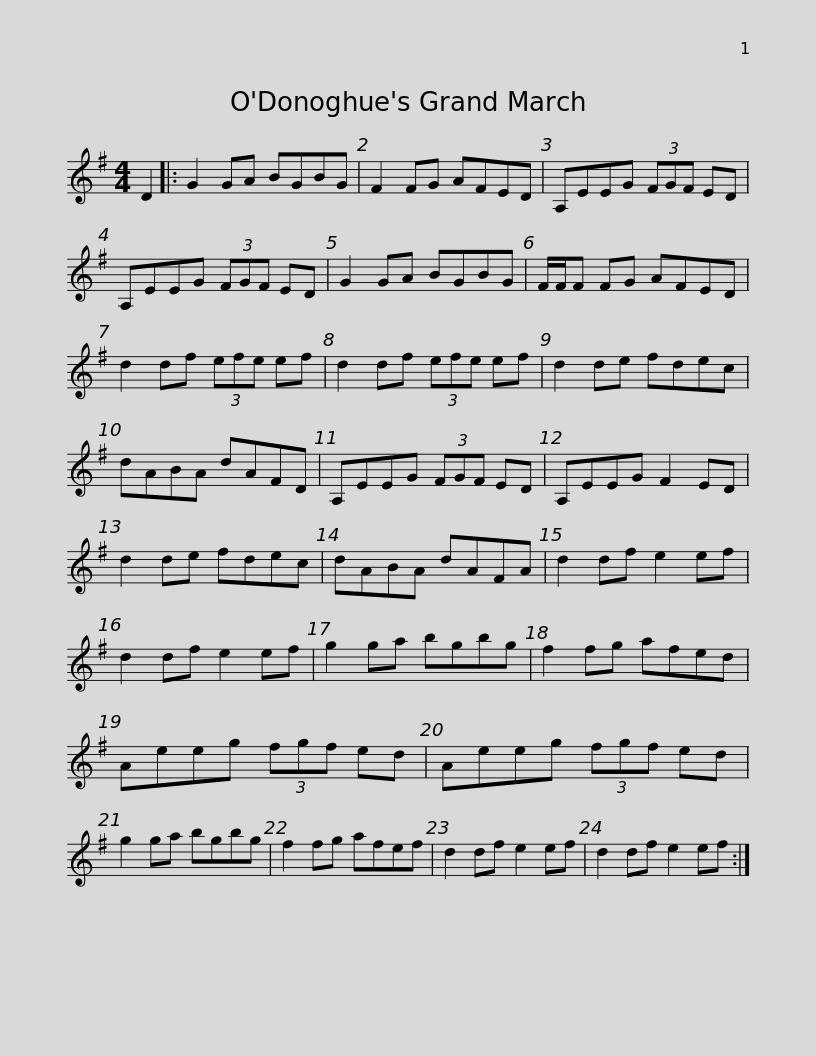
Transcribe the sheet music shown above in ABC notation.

X:1
L:1/8
M:4/4
I:linebreak $
K:G
V:1 treble
V:1
 D2 |: G2 GA BGBG | F2 FG AFED | A,EEG (3FGF ED | A,EEG (3FGF ED | %5
 G2 GA BGBG |$ F/F/F FG AFED | d2 df (3efe ef | d2 df (3efe ef | d2 de fdec | %10
 dABA dAFD |$ A,EEG (3FGF ED | A,EEG F2 ED | d2 de fdec | dABA dAFA | %15
 d2 df e2 ef | d2 df e2 ef |$ g2 ga bgbg | f2 fg afed | Aeeg (3fgf ed | %20
 Aeeg (3fgf ed | g2 ga bgbg |$ f2 fg afef | d2 df e2 ef | d2 df e2 ef :| %25
